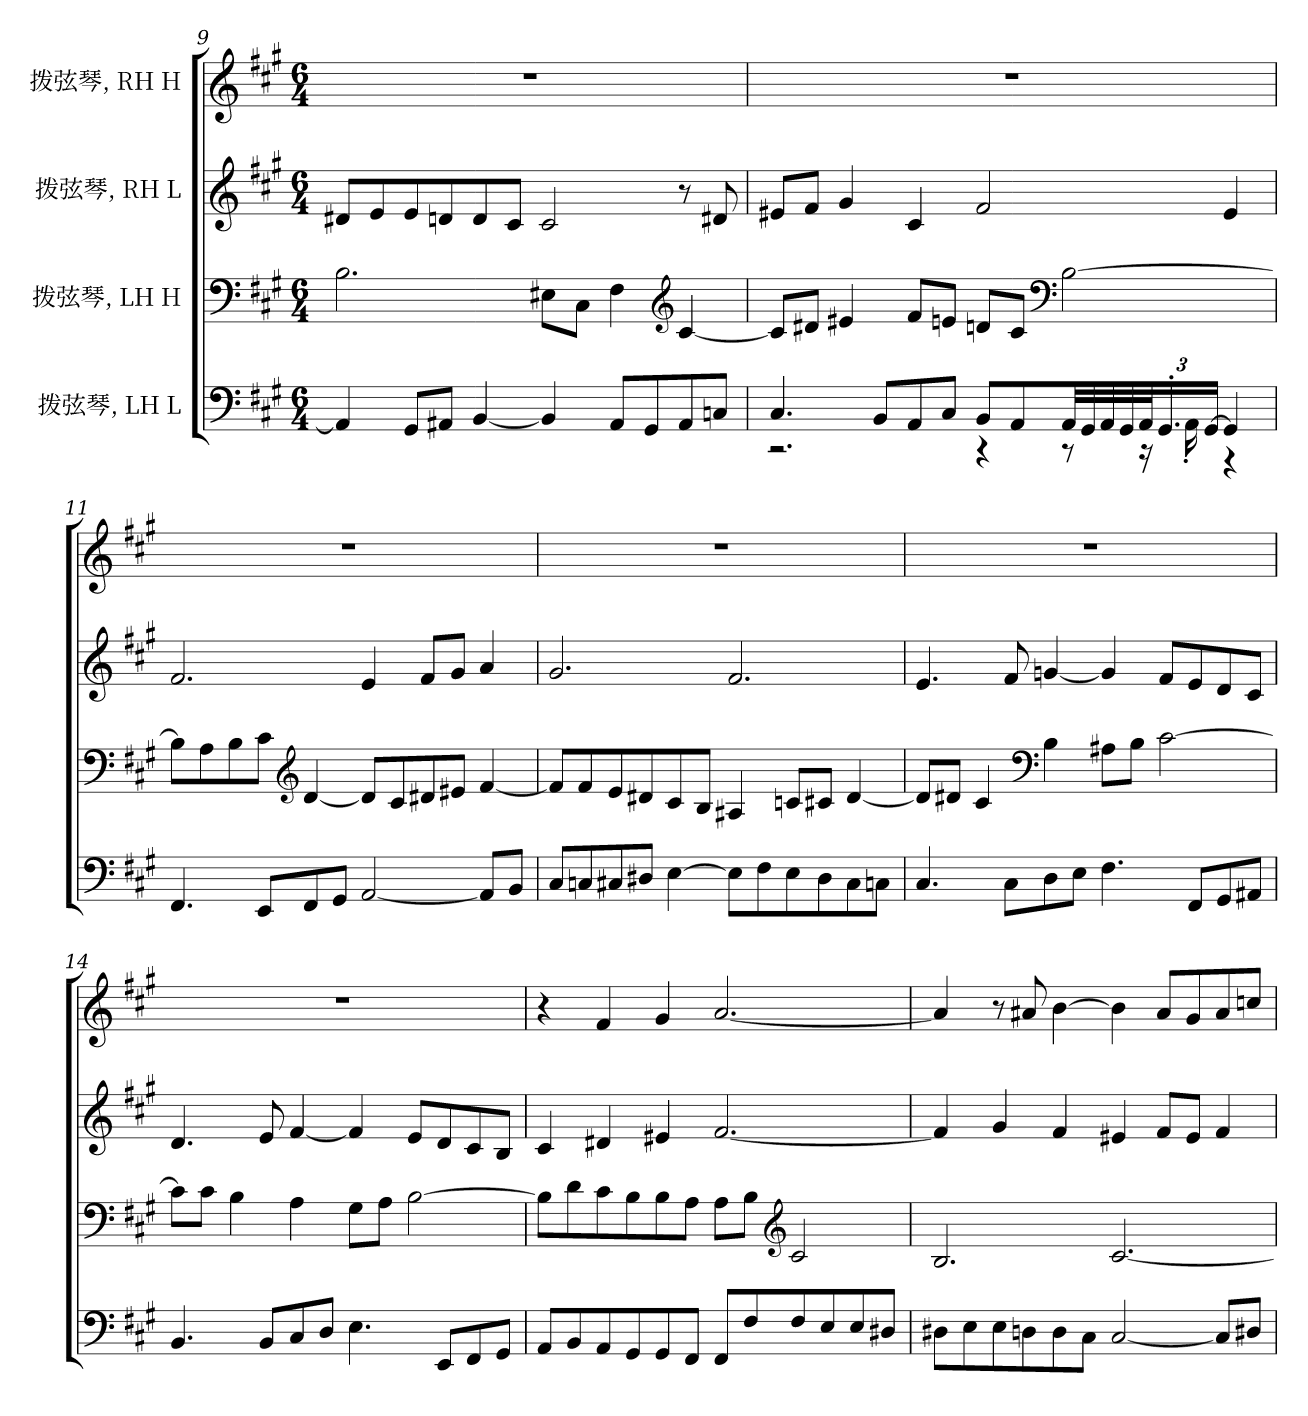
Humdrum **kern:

**kern	**kern	**kern	**kern
*part4	*part3	*part2	*part1
*staff4	*staff3	*staff2	*staff1
*I"拨弦琴, LH L	*I"拨弦琴, LH H	*I"拨弦琴, RH L	*I"拨弦琴, RH H
*clefF4	*clefF4	*clefG2	*clefG2
*k[f#c#g#]	*k[f#c#g#]	*k[f#c#g#]	*k[f#c#g#]
*M6/4	*M6/4	*M6/4	*M6/4
=9	=9	=9	=9
4AA/]	2.B\	8d#X/L	1.r
.	.	8e/	.
8GG#/L	.	8e/	.
8AA#X/J	.	8dn/	.
[4BB/	.	8d/	.
.	.	8c#/J	.
4BB/]	8E#X\L	2c#/	.
.	8C#\J	.	.
8AA#/L	4F#\	.	.
8GG#/	.	.	.
*	*clefG2	*	*
8AA#/	[4c#/	8r	.
8Cn/J	.	8d#X/	.
!!LO:LB:g=z
=10	=10	=10	=10
*^	*	*	*
4.C#/	2.r	8c#/L]	8e#X/L	1.r
.	.	8d#X/J	8f#/J	.
.	.	4e#X/	4g#/	.
8BB/L	.	.	.	.
8AA/	.	8f#/L	4c#/	.
8C#/J	.	8en/J	.	.
8BB/L	4r	8dn/L	2f#/	.
8AA/	.	8c#/J	.	.
*	*	*clefF4	*	*
32AA/LL	8r	[2B\	.	.
32GG#/	.	.	.	.
32AA/	.	.	.	.
32GG#/	.	.	.	.
*Xbrackettup	*	*	*	*
48AA/J	16r	.	.	.
24.GG#'/	.	.	.	.
.	16AA'\	.	.	.
[24GG#/JJ	.	.	.	.
4GG#/]	4r	.	4e#/	.
*v	*v	*	*	*
=11	=11	=11	=11
4.FF#/	8B\L]	2.f#/	1.r
.	8A\	.	.
.	8B\	.	.
8EE/L	8c#\J	.	.
*	*clefG2	*	*
8FF#/	[4d/	.	.
8GG#/J	.	.	.
[2AA/	8d/L]	4e/	.
.	8c#/	.	.
.	8d#X/	8f#/L	.
.	8e#X/J	8g#/J	.
8AA/L]	[4f#/	4a/	.
8BB/J	.	.	.
!!LO:LB:g=z
=12	=12	=12	=12
8C#/L	8f#/L]	2.g#/	1.r
8Cn/	8f#/	.	.
8C#X/	8e/	.	.
8D#X/J	8d#X/	.	.
[4E\	8c#/	.	.
.	8B/J	.	.
8E\L]	4A#X/	2.f#/	.
8F#\	.	.	.
8E\	8cn/L	.	.
8D#\	8c#X/J	.	.
8C#\	[4d#/	.	.
8Cn\J	.	.	.
=13	=13	=13	=13
4.C#/	8d#/L]	4.e/	1.r
.	8d#X/J	.	.
.	4c#/	.	.
8C#\L	.	8f#/	.
*	*clefF4	*	*
8D\	4B\	[4gn/	.
8E\J	.	.	.
4.F#\	8A#X\L	4g/]	.
.	8B\J	.	.
.	[2c#\	8f#/L	.
8FF#/L	.	8e/	.
8GG#/	.	8d/	.
8AA#X/J	.	8c#/J	.
!!LO:PB:g=z
=14	=14	=14	=14
4.BB/	8c#\L]	4.d/	1.r
.	8c#\J	.	.
.	4B\	.	.
8BB/L	.	8e/	.
8C#/	4A\	[4f#/	.
8D/J	.	.	.
4.E\	8G#\L	4f#/]	.
.	8A\J	.	.
.	[2B\	8e/L	.
8EE/L	.	8d/	.
8FF#/	.	8c#/	.
8GG#/J	.	8B/J	.
=15	=15	=15	=15
8AA/L	8B\L]	4c#/	4r
8BB/	8d\	.	.
8AA/	8c#\	4d#X/	4f#/
8GG#/	8B\	.	.
8GG#/	8B\	4e#X/	4g#/
8FF#/J	8A\J	.	.
8FF#/L	8A\L	[2.f#/	[2.a/
8F#/	8B\J	.	.
*	*clefG2	*	*
8F#/	2c#/	.	.
8E/	.	.	.
8E/	.	.	.
8D#X/J	.	.	.
=16	=16	=16	=16
8D#X\L	2.B/	4f#/]	4a/]
8E\	.	.	.
8E\	.	4g#/	8r
8Dn\	.	.	8a#X/
8D\	.	4f#/	[4b\
8C#\J	.	.	.
[2C#/	[2.c#/	4e#X/	4b\]
.	.	8f#/L	8a#/L
.	.	8e#/J	8g#/
8C#/L]	.	4f#/	8a#/
8D#X/J	.	.	8ccn/J
=	=	=	=
*-	*-	*-	*-
